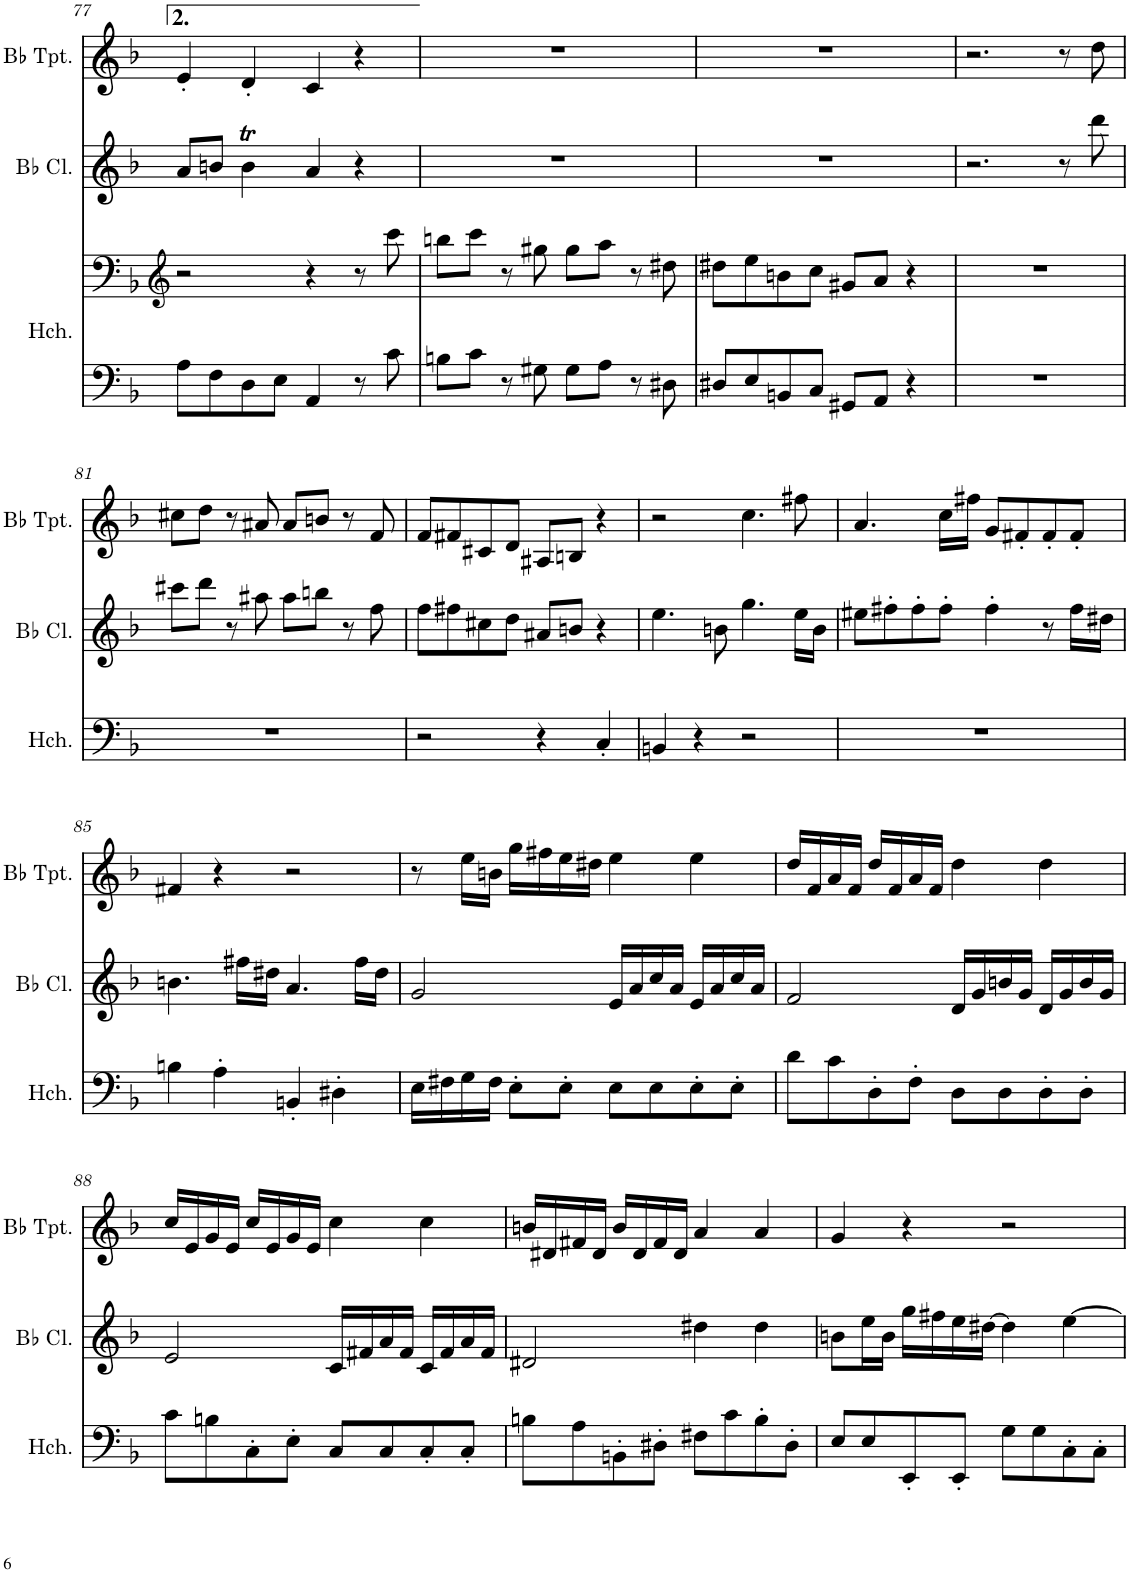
**kern	**kern	**kern	**kern
*part3	*part3	*part2	*part1
*staff4	*staff3	*staff2	*staff1
*I"Harpsichord	*	*I"Bb Clarinet	*I"Bb Trumpet
*I'Hch.	*	*I'Bb Cl.	*I'Bb Tpt.
!!LO:PB:g=z
*clefF4	*clefG2	*clefG2	*clefG2
*	*	*ITrd1c2	*ITrd1c2
*k[b-]	*k[b-]	*k[b-]	*k[b-]
*M4/4	*M4/4	*M4/4	*M4/4
=77	=77	=77	=77
8A\L	2r	8a/L	4e'/
8F\	.	8bn/J	.
8D\	.	4bt\	4d'/
8E\J	.	.	.
4AA/	4r	4a/	4c/
8r	8r	4r	4r
8c\	8ccc\	.	.
=78	=78	=78	=78
8Bn\L	8bbn\L	1r	1r
8c\J	8ccc\J	.	.
8r	8r	.	.
8G#X\	8gg#X\	.	.
8G#\L	8gg#\L	.	.
8A\J	8aa\J	.	.
8r	8r	.	.
8D#X\	8dd#X\	.	.
=79	=79	=79	=79
8D#X/L	8dd#X\L	1r	1r
8E/	8ee\	.	.
8BBn/	8bn\	.	.
8C/J	8cc\J	.	.
8GG#X/L	8g#X/L	.	.
8AA/J	8a/J	.	.
4r	4r	.	.
=80	=80	=80	=80
1r	1r	2.r	2.r
.	.	8r	8r
.	.	8ddd\	8dd\
!!LO:LB:g=z
=81	=81	=81	=81
1r	1r	8ccc#X\L	8cc#X\L
.	.	8ddd\J	8dd\J
.	.	8r	8r
.	.	8aa#X\	8a#X/
.	.	8aa#\L	8a#/L
.	.	8bbn\J	8bn/J
.	.	8r	8r
.	.	8ff\	8f/
=82	=82	=82	=82
2r	1r	8ff\L	8f/L
.	.	8ff#X\	8f#X/
.	.	8cc#X\	8c#X/
.	.	8dd\J	8d/J
4r	.	8a#X/L	8A#X/L
.	.	8bn/J	8Bn/J
4C'/	.	4r	4r
=83	=83	=83	=83
4BBn/	1r	4.ee\	2r
4r	.	.	.
.	.	8bn\	.
2r	.	4.gg\	4.cc\
.	.	16ee\LL	8ff#X\
.	.	16b\JJ	.
=84	=84	=84	=84
1r	1r	8ee#X\L	4.a/
.	.	8ff#X'\	.
.	.	8ff#'\	.
.	.	8ff#'\J	16cc\LL
.	.	.	16ff#X\JJ
.	.	4ff#'\	8g/L
.	.	.	8f#X'/
.	.	8r	8f#'/
.	.	16ff#\LL	8f#'/J
.	.	16dd#X\JJ	.
!!LO:LB:g=z
=85	=85	=85	=85
4Bn\	1r	4.bn\	4f#X/
4A'\	.	.	4r
.	.	16ff#X\LL	.
.	.	16dd#X\JJ	.
4BBn'/	.	4.a/	2r
4D#X'\	.	.	.
.	.	16ff#\LL	.
.	.	16dd#\JJ	.
=86	=86	=86	=86
16E\LL	1r	2g/	8r
16F#X\	.	.	.
16G\	.	.	16ee\LL
16F#\JJ	.	.	16bn\JJ
8E'\L	.	.	16gg\LL
.	.	.	16ff#X\
8E'\J	.	.	16ee\
.	.	.	16dd#X\JJ
8E\L	.	16e/LL	4ee\
.	.	16a/	.
8E\	.	16cc/	.
.	.	16a/JJ	.
8E'\	.	16e/LL	4ee\
.	.	16a/	.
8E'\J	.	16cc/	.
.	.	16a/JJ	.
=87	=87	=87	=87
8d\L	1r	2f/	16dd/LL
.	.	.	16f/
8c\	.	.	16a/
.	.	.	16f/JJ
8D'\	.	.	16dd/LL
.	.	.	16f/
8F'\J	.	.	16a/
.	.	.	16f/JJ
8D\L	.	16d/LL	4dd\
.	.	16g/	.
8D\	.	16bn/	.
.	.	16g/JJ	.
8D'\	.	16d/LL	4dd\
.	.	16g/	.
8D'\J	.	16b/	.
.	.	16g/JJ	.
!!LO:LB:g=z
=88	=88	=88	=88
8c\L	1r	2e/	16cc/LL
.	.	.	16e/
8Bn\	.	.	16g/
.	.	.	16e/JJ
8C'\	.	.	16cc/LL
.	.	.	16e/
8E'\J	.	.	16g/
.	.	.	16e/JJ
8C/L	.	16c/LL	4cc\
.	.	16f#X/	.
8C/	.	16a/	.
.	.	16f#/JJ	.
8C'/	.	16c/LL	4cc\
.	.	16f#/	.
8C'/J	.	16a/	.
.	.	16f#/JJ	.
=89	=89	=89	=89
8Bn\L	1r	2d#X/	16bn/LL
.	.	.	16d#X/
8A\	.	.	16f#X/
.	.	.	16d#/JJ
8BBn'\	.	.	16b/LL
.	.	.	16d#/
8D#X'\J	.	.	16f#/
.	.	.	16d#/JJ
8F#X\L	.	4dd#X\	4a/
8c\	.	.	.
8B'\	.	4dd#\	4a/
8D#'\J	.	.	.
=90	=90	=90	=90
8E/L	1r	8bn\L	4g/
8E/	.	16ee\L	.
.	.	16b\JJ	.
8EE'/	.	16gg\LL	4r
.	.	16ff#X\	.
8EE'/J	.	16ee\	.
.	.	[16dd#X\JJ	.
8G\L	.	4dd#\]	2r
8G\	.	.	.
8C'\	.	[4ee\	.
8C'\J	.	.	.
=	=	=	=
*-	*-	*-	*-
